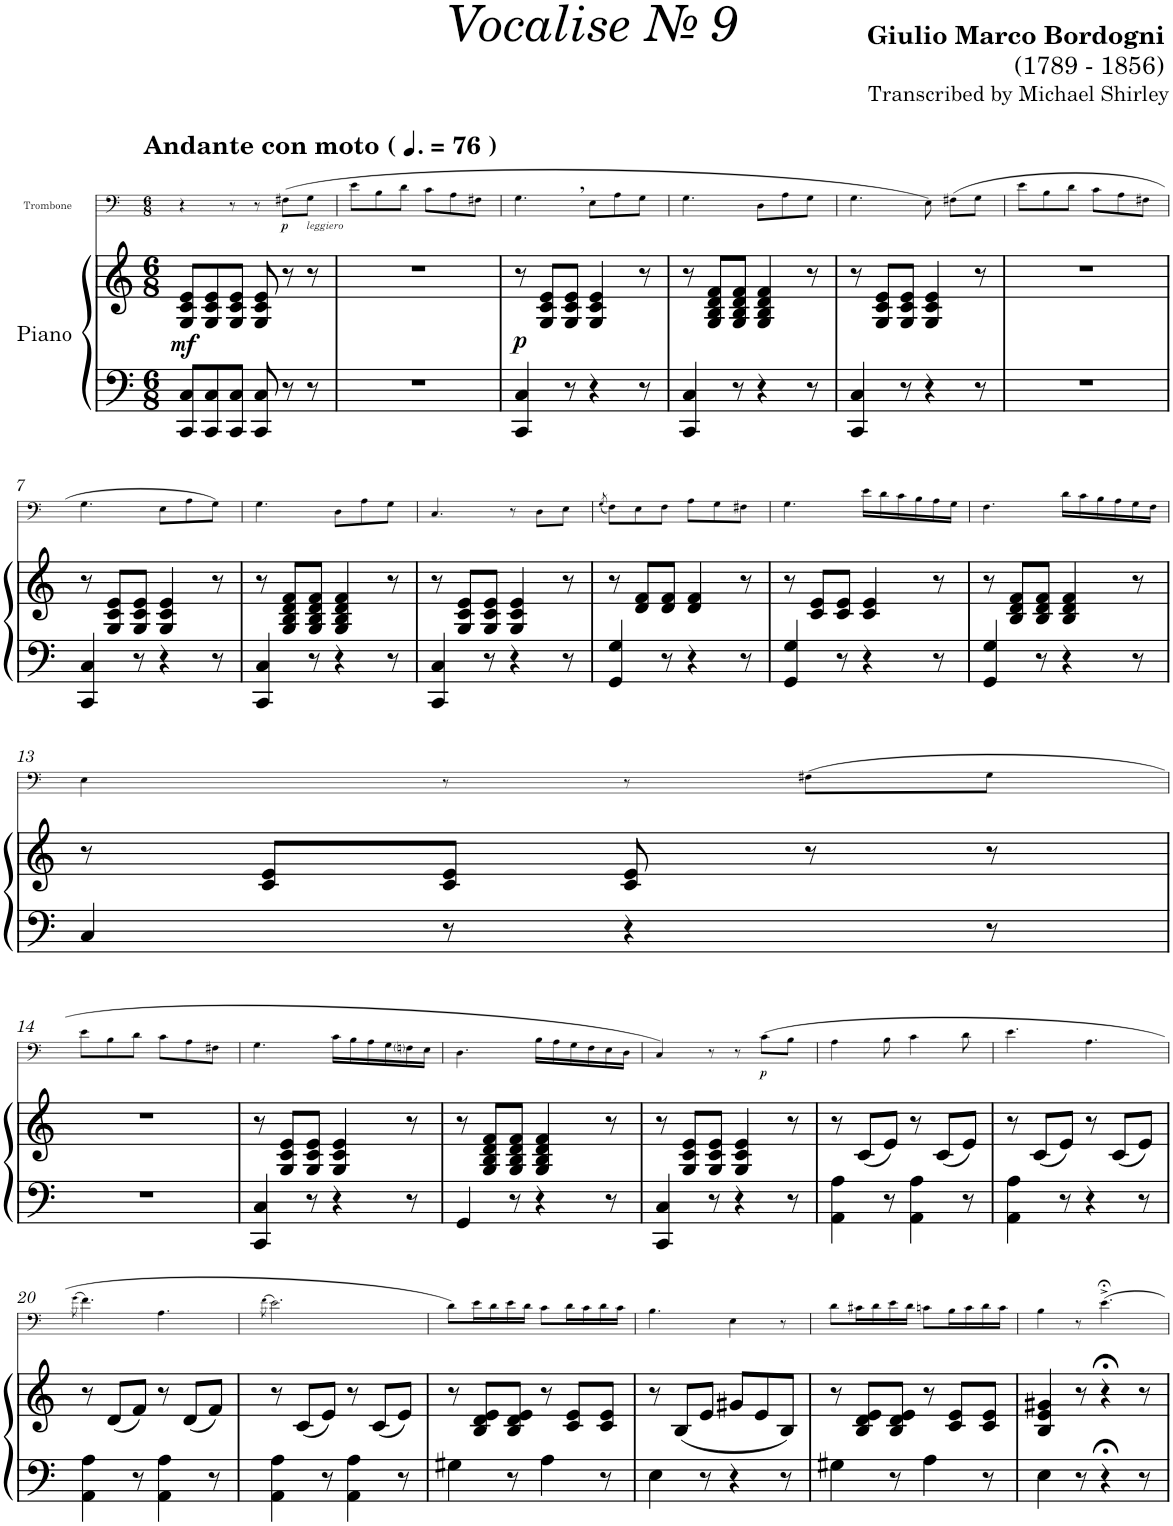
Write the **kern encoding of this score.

**kern	**kern	**dynam	**kern	**dynam
*part2	*part2	*part2	*part1	*part1
*staff3	*staff2	*staff2/3	*staff1	*staff1
*I"Piano	*	*	*I"Trombone	*
*I'Pno	*	*	*I'Trb	*
*	*	*	*stria5	*
*clefF4	*clefG2	*	*clefF4	*
*k[]	*k[]	*	*k[]	*
*M6/8	*M6/8	*	*M6/8	*
*MM114	*MM114	*	*MM114	*
=1	=1	=1	=1	=1
!	!	!	!LO:TX:a:B:t=Andante con moto (	!
!	!	!	!LO:TX:a:B:t=)	!
!	!	!LO:DY:b	!	!
8CC/ 8C/L	8G/ 8c/ 8e/L	mf	4r	.
8CC/ 8C/	8G/ 8c/ 8e/	.	.	.
8CC/ 8C/J	8G/ 8c/ 8e/J	.	8r	.
8CC/ 8C/	8G/ 8c/ 8e/	.	8r	.
!	!	!	!	!LO:DY:b
8r	8r	.	(8F#X\L	p
!	!	!	!LO:TX:b:i:t=leggiero	!
8r	8r	.	8G\J	.
=2	=2	=2	=2	=2
2.r	2.r	.	8e\L	.
.	.	.	8B\	.
.	.	.	8d\J	.
.	.	.	8c\L	.
.	.	.	8A\	.
.	.	.	8F#X\J	.
=3	=3	=3	=3	=3
!	!	!LO:DY:b	!	!
4CC/ 4C/	8r	p	4.G,\	.
.	8G/ 8c/ 8e/L	.	.	.
8r	8G/ 8c/ 8e/J	.	.	.
4r	4G/ 4c/ 4e/	.	8E\L	.
.	.	.	8A\	.
8r	8r	.	8G\J	.
=4	=4	=4	=4	=4
4CC/ 4C/	8r	.	4.G\	.
.	8G/ 8B/ 8d/ 8f/L	.	.	.
8r	8G/ 8B/ 8d/ 8f/J	.	.	.
4r	4G/ 4B/ 4d/ 4f/	.	8D\L	.
.	.	.	8A\	.
8r	8r	.	8G\J	.
=5	=5	=5	=5	=5
4CC/ 4C/	8r	.	4.G\	.
.	8G/ 8c/ 8e/L	.	.	.
8r	8G/ 8c/ 8e/J	.	.	.
4r	4G/ 4c/ 4e/	.	8E\)	.
.	.	.	(8F#X\L	.
8r	8r	.	8G\J	.
=6	=6	=6	=6	=6
2.r	2.r	.	8e\L	.
.	.	.	8B\	.
.	.	.	8d\J	.
.	.	.	8c\L	.
.	.	.	8A\	.
.	.	.	8F#X\J	.
!!LO:LB:g=z
=7	=7	=7	=7	=7
4CC/ 4C/	8r	.	4.G\	.
.	8G/ 8c/ 8e/L	.	.	.
8r	8G/ 8c/ 8e/J	.	.	.
4r	4G/ 4c/ 4e/	.	8E\L	.
.	.	.	8A\	.
8r	8r	.	8G\J)	.
=8	=8	=8	=8	=8
4CC/ 4C/	8r	.	4.G\	.
.	8G/ 8B/ 8d/ 8f/L	.	.	.
8r	8G/ 8B/ 8d/ 8f/J	.	.	.
4r	4G/ 4B/ 4d/ 4f/	.	8D\L	.
.	.	.	8A\	.
8r	8r	.	8G\J	.
=9	=9	=9	=9	=9
4CC/ 4C/	8r	.	4.C/	.
.	8G/ 8c/ 8e/L	.	.	.
8r	8G/ 8c/ 8e/J	.	.	.
4r	4G/ 4c/ 4e/	.	8r	.
.	.	.	8D\L	.
8r	8r	.	8E\J	.
=10	=10	=10	=10	=10
.	.	.	(8qG/	.
4GG/ 4G/	8r	.	8F\L)	.
.	8d/ 8f/L	.	8E\	.
8r	8d/ 8f/J	.	8F\J	.
4r	4d/ 4f/	.	8A\L	.
.	.	.	8G\	.
8r	8r	.	8F#X\J	.
=11	=11	=11	=11	=11
4GG/ 4G/	8r	.	4.G\	.
.	8c/ 8e/L	.	.	.
8r	8c/ 8e/J	.	.	.
4r	4c/ 4e/	.	16e\LL	.
.	.	.	16d\	.
.	.	.	16c\	.
.	.	.	16B\	.
8r	8r	.	16A\	.
.	.	.	16G\JJ	.
=12	=12	=12	=12	=12
4GG/ 4G/	8r	.	4.F\	.
.	8B/ 8d/ 8f/L	.	.	.
8r	8B/ 8d/ 8f/J	.	.	.
4r	4B/ 4d/ 4f/	.	16d\LL	.
.	.	.	16c\	.
.	.	.	16B\	.
.	.	.	16A\	.
8r	8r	.	16G\	.
.	.	.	16F\JJ	.
!!LO:LB:g=z
=13	=13	=13	=13	=13
4C/	8r	.	4E\	.
.	8c/ 8e/L	.	.	.
8r	8c/ 8e/J	.	8r	.
4r	8c/ 8e/	.	8r	.
.	8r	.	(8F#X\L	.
8r	8r	.	8G\J	.
!!LO:LB:g=z
=14	=14	=14	=14	=14
2.r	2.r	.	8e\L	.
.	.	.	8B\	.
.	.	.	8d\J	.
.	.	.	8c\L	.
.	.	.	8A\	.
.	.	.	8F#X\J	.
=15	=15	=15	=15	=15
4CC/ 4C/	8r	.	4.G\	.
.	8G/ 8c/ 8e/L	.	.	.
8r	8G/ 8c/ 8e/J	.	.	.
4r	4G/ 4c/ 4e/	.	16c\LL	.
.	.	.	16B\	.
.	.	.	16A\	.
.	.	.	16G\	.
8r	8r	.	16Fni\	.
.	.	.	16E\JJ	.
=16	=16	=16	=16	=16
4GG/	8r	.	4.D\	.
.	8G/ 8B/ 8d/ 8f/L	.	.	.
8r	8G/ 8B/ 8d/ 8f/J	.	.	.
4r	4G/ 4B/ 4d/ 4f/	.	16B\LL	.
.	.	.	16A\	.
.	.	.	16G\	.
.	.	.	16F\	.
8r	8r	.	16E\	.
.	.	.	16D\JJ	.
=17	=17	=17	=17	=17
4CC/ 4C/	8r	.	4C/)	.
.	8G/ 8c/ 8e/L	.	.	.
8r	8G/ 8c/ 8e/J	.	8r	.
4r	4G/ 4c/ 4e/	.	8r	.
!	!	!	!	!LO:DY:b
.	.	.	(8c\L	p
8r	8r	.	8B\J	.
=18	=18	=18	=18	=18
4AA\ 4A\	8r	.	4A\	.
.	(8c/L	.	.	.
8r	8e/J)	.	8B\	.
4AA\ 4A\	8r	.	4c\	.
.	(8c/L	.	.	.
8r	8e/J)	.	8d\	.
=19	=19	=19	=19	=19
4AA\ 4A\	8r	.	4.e\	.
.	(8c/L	.	.	.
8r	8e/J)	.	.	.
4r	8r	.	4.A\	.
.	(8c/L	.	.	.
8r	8e/J)	.	.	.
!!LO:LB:g=z
=20	=20	=20	=20	=20
.	.	.	(8qg\	.
4AA\ 4A\	8r	.	4.f\)	.
.	(8d/L	.	.	.
8r	8f/J)	.	.	.
4AA\ 4A\	8r	.	4.A\	.
.	(8d/L	.	.	.
8r	8f/J)	.	.	.
=21	=21	=21	=21	=21
.	.	.	(8qf\	.
4AA\ 4A\	8r	.	2.e\)	.
.	(8c/L	.	.	.
8r	8e/J)	.	.	.
4AA\ 4A\	8r	.	.	.
.	(8c/L	.	.	.
8r	8e/J)	.	.	.
=22	=22	=22	=22	=22
4G#X\	8r	.	8d\L)	.
.	8B/ 8d/ 8e/L	.	16e\L	.
.	.	.	16d\	.
8r	8B/ 8d/ 8e/J	.	16e\	.
.	.	.	16d\JJ	.
4A\	8r	.	8c\L	.
.	8c/ 8e/L	.	16d\L	.
.	.	.	16c\	.
8r	8c/ 8e/J	.	16d\	.
.	.	.	16c\JJ	.
=23	=23	=23	=23	=23
4E\	8r	.	4.B\	.
.	(8B/L	.	.	.
8r	8e/J	.	.	.
4r	8g#X/L	.	4E\	.
.	8e/	.	.	.
8r	8B/J)	.	8r	.
=24	=24	=24	=24	=24
4G#X\	8r	.	8d\L	.
.	8B/ 8d/ 8e/L	.	16c#X\L	.
.	.	.	16d\	.
8r	8B/ 8d/ 8e/J	.	16e\	.
.	.	.	16d\JJ	.
4A\	8r	.	8cn\L	.
.	8c/ 8e/L	.	16B\L	.
.	.	.	16c\	.
8r	8c/ 8e/J	.	16d\	.
.	.	.	16c\JJ	.
=25	=25	=25	=25	=25
4E\	4B/ 4e/ 4g#X/	.	4B\	.
8r	8r	.	8r	.
4r;<	4r;<	.	4.e;<^\	.
8r	8r	.	.	.
=	=	=	=	=
*-	*-	*-	*-	*-
